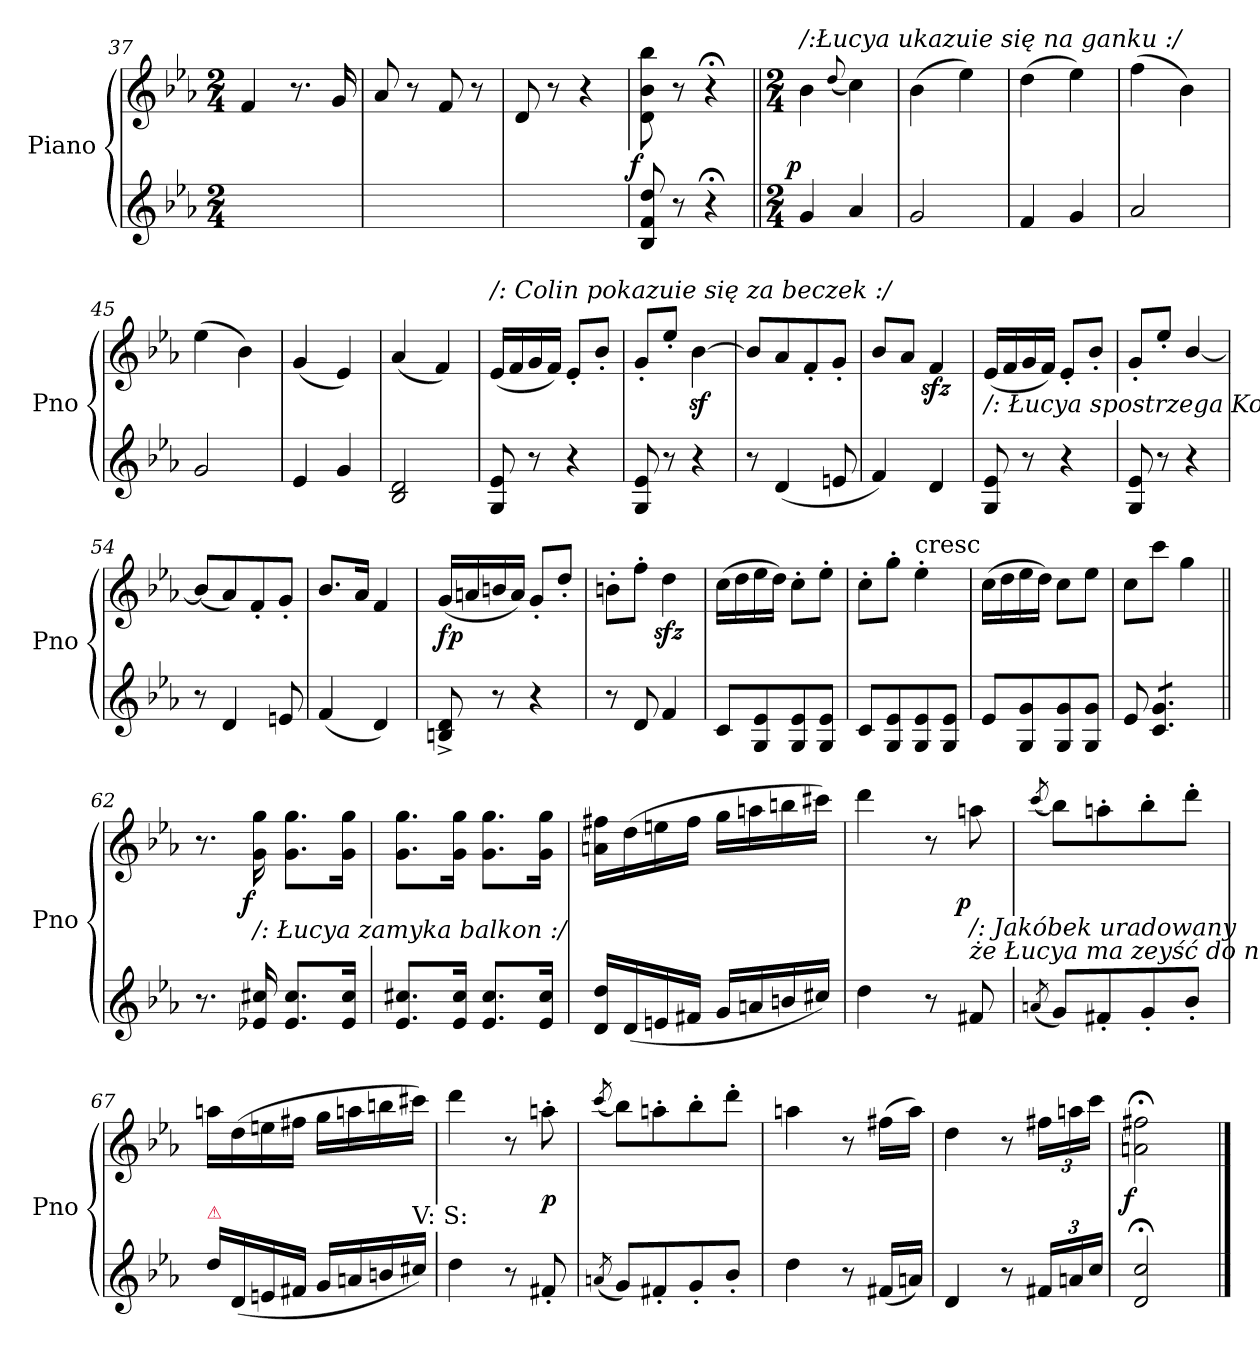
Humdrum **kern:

**kern	**kern	**dynam
*part2	*part1	*part1
*staff2	*staff1	*staff1
*I"Piano	*I"Piano	*
*I'Pno	*I'Pno	*
*clefG2	*clefG2	*
*k[b-e-a-]	*k[b-e-a-]	*
*M2/4	*M2/4	*
=37	=37	=37
4f/yy	4f/	.
8.ryy	8.r	.
16g/yy	16g/	.
=38	=38	=38
8a-/yy	8a-/	.
8ryy	8r	.
8f/yy	8f/	.
8ryy	8r	.
=39	=39	=39
8d/yy	8d/	.
8ryy	8r	.
4ryy	4r	.
=40	=40	=40
!	!	!LO:DY:rj
8B-/ 8f/ 8dd/	8d\ 8b-\ 8bb-\	f
8r	8r	.
4r;<	4r;<	.
=41||	=41||	=41||
*M2/4	*M2/4	*
!	!LO:TX:a:i:t=/&colon;Łucya ukazuie się na ganku &colon;/	!
!	!	!LO:DY:rj
4g/	4b-\	p
.	(8qqdd/	.
4a-/	4cc\)	.
=42	=42	=42
2g/	(4b-\	.
.	4ee-\)	.
=43	=43	=43
4f/	(4dd\	.
4g/	4ee-\)	.
=44	=44	=44
2a-/	(4ff\	.
.	4b-\)	.
=45	=45	=45
2g/	(4ee-\	.
.	4b-\)	.
=46	=46	=46
4e-/	(4g/	.
4g/	4e-/)	.
=47	=47	=47
2B-/ 2d/	(4a-/	.
.	4f/)	.
=48	=48	=48
!	!LO:TX:a:i:t=/&colon; Colin pokazuie się za beczek &colon;/	!
8G/ 8e-/	(16e-/LL	.
.	16f/	.
8r	16g/	.
.	16f/JJ)	.
4r	8e-'/L	.
.	8b-'/J	.
=49	=49	=49
8G/ 8e-/	8g'/L	.
8r	8ee-'/J	.
4r	[4b-z>\	.
=50	=50	=50
8r	8b-/L]	.
(4d/	8a-/	.
.	8f'/	.
8en/	8g'/J	.
=51	=51	=51
4f/)	8b-/L	.
.	8a-/J	.
4d/	4fzz/	.
=52	=52	=52
!	!LO:TX:b:i:t=/&colon; Łucya spostrzega Kolina &colon;/	!
8G/ 8e-/	(16e-/LL	.
.	16f/	.
8r	16g/	.
.	16f/JJ)	.
4r	8e-'/L	.
.	8b-'/J	.
=53	=53	=53
8G/ 8e-/	8g'/L	.
8r	8ee-'/J	.
4r	[4b-/	.
=54	=54	=54
8r	(>8b-/L]	.
4d/	8a-/)	.
.	8f'/	.
8en/	8g'/J	.
=55	=55	=55
(4f/	8.b-/L	.
.	16a-/Jk	.
4d/)	4f/	.
=56	=56	=56
8Bn^>/ 8d^>/	(16g/LL	fp
.	16an/	.
8r	16bn/	.
.	16a/JJ)	.
4r	8g'/L	.
.	8dd'/J	.
=57	=57	=57
8r	8bn'\L	.
8d/	8ff'\J	.
4f/	4ddzz\	.
=58	=58	=58
8c/L	(16cc\LL	.
.	16dd\	.
8G/ 8e-/	16ee-\	.
.	16dd\JJ)	.
8G/ 8e-/	8cc'\L	.
8G/ 8e-/J	8ee-'\J	.
=59	=59	=59
8c/L	8cc'\L	.
8G/ 8e-/	8gg'\J	.
!	!LO:TX:t=cresc	!
8G/ 8e-/	4ee-'\	.
8G/ 8e-/J	.	.
=60	=60	=60
8e-/L	(16cc\LL	.
.	16dd\	.
8G/ 8g/	16ee-\	.
.	16dd\JJ)	.
8G/ 8g/	8cc\L	.
8G/ 8g/J	8ee-\J	.
=61	=61	=61
8e-/	8cc\L	.
*tremolo	*	*
8c/ 8g/L	8ccc\J	.
8c/ 8g/	4gg\	.
8c/ 8g/J	.	.
*Xtremolo	*	*
=62||	=62||	=62||
8.r	8.r	.
!	!LO:TX:b:i:t=/&colon; Łucya zamyka balkon &colon;/	!
!	!	!LO:DY:rj
16e-X/ 16cc#X/	16g\ 16gg\	f
8.e-/ 8.cc#/L	8.g\ 8.gg\L	.
16e-/ 16cc#/Jk	16g\ 16gg\Jk	.
=63	=63	=63
8.e-/ 8.cc#X/L	8.g\ 8.gg\L	.
16e-/ 16cc#/Jk	16g\ 16gg\Jk	.
8.e-/ 8.cc#/L	8.g\ 8.gg\L	.
16e-/ 16cc#/Jk	16g\ 16gg\Jk	.
=64	=64	=64
16d/ 16dd/LL	16an\ 16ff#X\LL	.
(16d/	(16dd\	.
16en/	16een\	.
16f#X/JJ	16ff#\JJ	.
16g/LL	16gg\LL	.
16an/	16aan\	.
16bn/	16bbn\	.
16cc#X/JJ)	16ccc#X\JJ)	.
=65	=65	=65
4dd\	4ddd\	.
8r	8r	.
!	!LO:TX:b:i:t=/&colon; Jakóbek uradowany\nże Łucya ma zeyść do niego &colon;/	!
!	!	!LO:DY:rj
8f#X/	8aan\	p
=66	=66	=66
(8qan/	(8qccc/	.
8g/L)	8bb-\L)	.
8f#X'/	8aan'\	.
8g'/	8bb-'\	.
8b-'/J	8ddd'\J	.
=67	=67	=67
!LO:TX:a:color=crimson:t=⚠	!	!
16dd\LL	16aan\LL	.
(16d/	(16dd\	.
16en/	16een\	.
16f#X/JJ	16ff#X\JJ	.
16g/LL	16gg\LL	.
16an/	16aan\	.
16bn/	16bbn\	.
!LO:TX:a:t=V&colon; S&colon;	!	!
16cc#X/JJ)	16ccc#X\JJ)	.
=68	=68	=68
4dd\	4ddd\	.
8r	8r	.
8f#X'/	8aan'\	p
=69	=69	=69
(8qan/	(8qccc/	.
8g/L)	8bb-\L)	.
8f#X'/	8aan'\	.
8g'/	8bb-'\	.
8b-'/J	8ddd'\J	.
=70	=70	=70
4dd\	4aan\	.
8r	8r	.
(16f#X/LL	(16ff#X\LL	.
16an/JJ)	16aa\JJ)	.
=71	=71	=71
4d/	4dd\	.
8r	8r	.
24f#X/LL	24ff#X\LL	.
24an/	24aan\	.
24cc/JJ	24ccc\JJ	.
=72	=72	=72
!	!	!LO:DY:rj
2d;</ 2cc;</	2an;<\ 2ff#X;<\	f
==	==	==
*-	*-	*-
